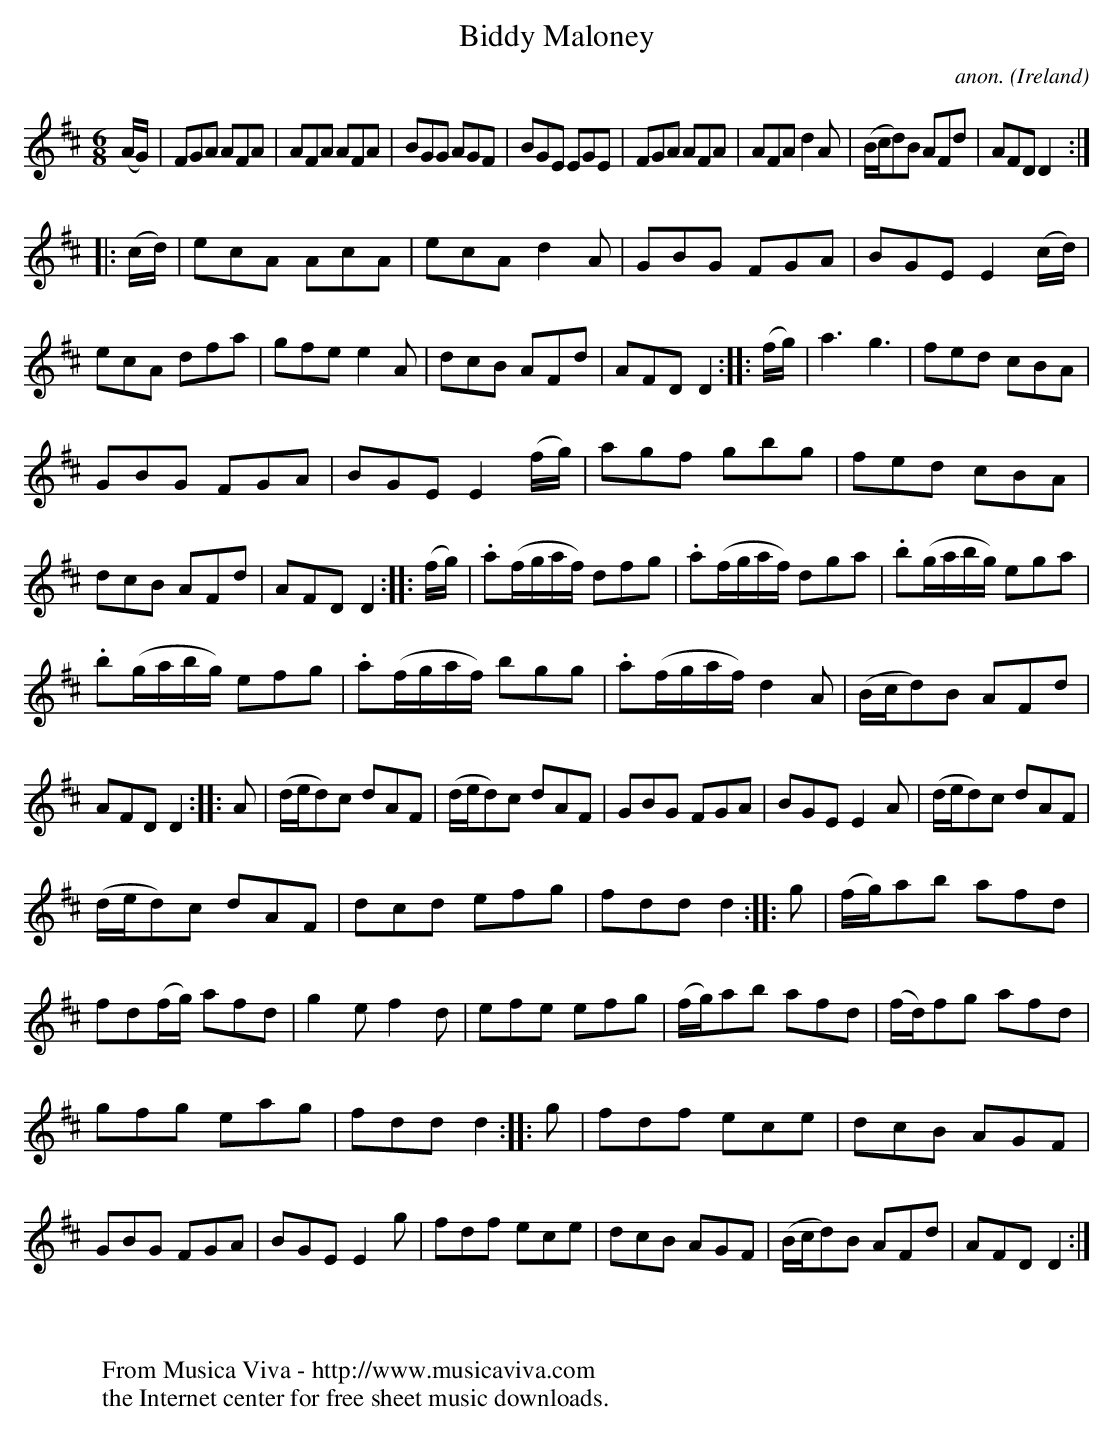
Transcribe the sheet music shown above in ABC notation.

X:1
T:Biddy Maloney
C:anon.
O:Ireland
M:6/8
L:1/8
K:D
(A/G/)|FGA AFA|AFA AFA|BGG AGF|BGE EGE|FGA AFA|AFA d2A|(B/c/d)B AFd|AFD D2:|
|:(c/d/)|ecA AcA|ecA d2A|GBG FGA|BGE E2 (c/d/)|ecA dfa|gfe e2A|dcB AFd|AFD D2::(f/g/)|a3 g3|fed cBA|
GBG FGA|BGE E2 (f/g/)|agf gbg|fed cBA|dcB AFd|AFD D2::(f/g/)|.a(f/g/a/f/) dfg|.a(f/g/a/f/) dga|.b(g/a/b/g/) ega|
.b(g/a/b/g/) efg|.a(f/g/a/f/) bgg|.a(f/g/a/f/) d2A|(B/c/d)B AFd|AFD D2::A|(d/e/d)c dAF|(d/e/d)c dAF|GBG FGA|BGE E2A|(d/e/d)c dAF|
(d/e/d)c dAF|dcd efg|fdd d2::g|(f/g/)ab afd|fd(f/g/) afd|g2e f2d|efe efg|(f/g/)ab afd|(f/d/)fg afd|
gfg eag|fdd d2::g|fdf ece|dcB AGF|GBG FGA|BGE E2g|fdf ece|dcB AGF|(B/c/d)B AFd|AFD D2:|
W:
W:
W: From Musica Viva - http://www.musicaviva.com
W: the Internet center for free sheet music downloads.
